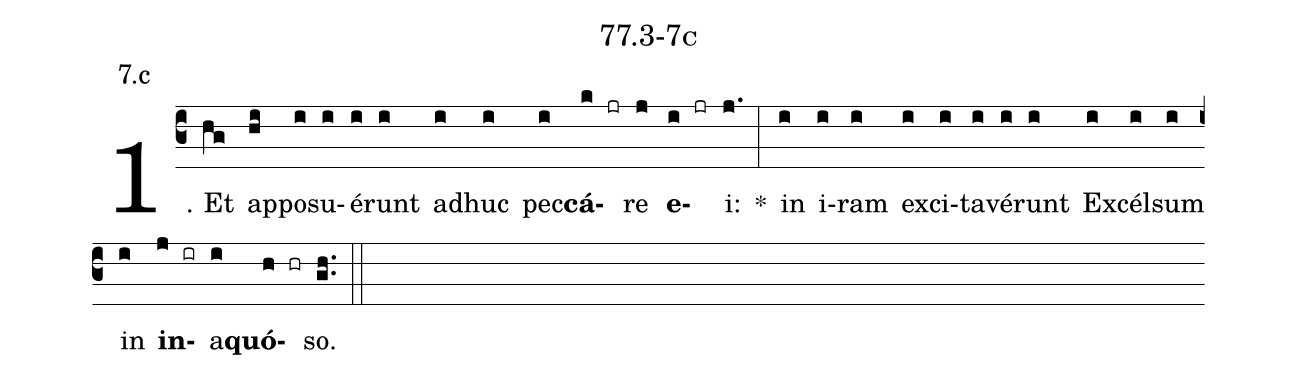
name: 77.3-7c;
annotation: 7.c;
%%
(c3)1. Et(hg) ap(hi)po(i)su(i)é(i)runt(i) ad(i)huc(i) pec(i)<b>cá</b>(k jr)re(j) <b>e</b>(i jr)i:(j.) *(:) in(i) i(i)ram(i) ex(i)ci(i)ta(i)vé(i)runt(i) Ex(i)cél(i)sum(i) in(i) <b>in</b>(j ir)a(i)<b>quó</b>(h hr)so.(gh..) (::)


%E(i) u(i) o(j) u(i) a(h) e.(gh..) (::)
